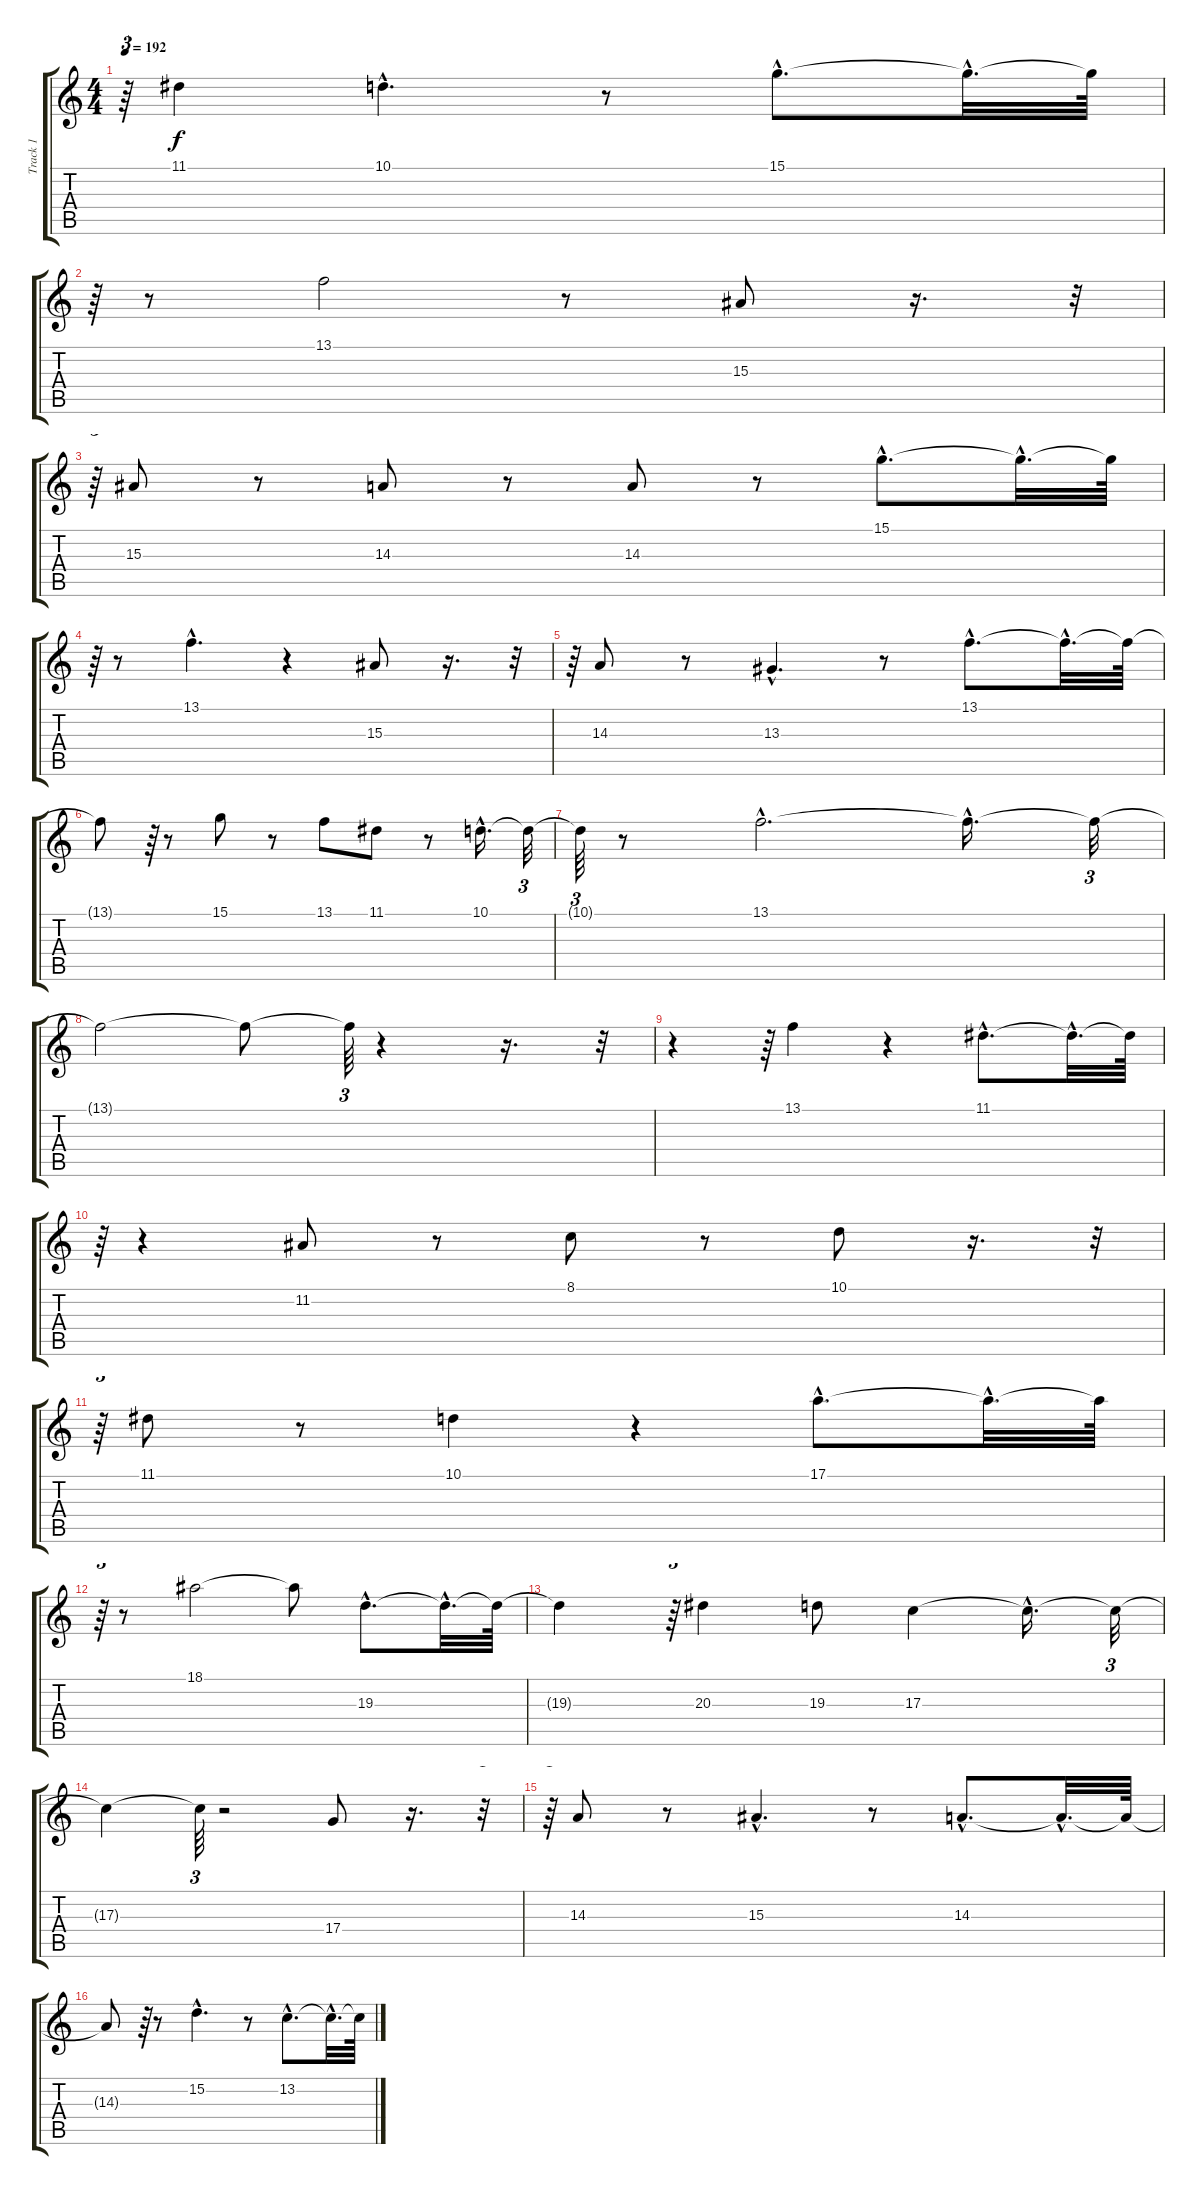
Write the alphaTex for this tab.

\track ("Track 1" "Track 1") {instrument lead1square}
\staff {score tabs}
\tuning (E4 B3 G3 D3 A2 E2) {hide}
\ts (4 4)
\tempo 192
\clef g2
\ks c
r.64{tu (3 2) dy f instrument lead1square} 11.1.4 10.1{hac}.4{d} r.8 15.1{hac}.8{d} 15.1{hac t}.32{d} 15.1{t}.64 |
r.64{tu (3 2)} r.8 13.1.2 r.8 15.3.8 r.16{d} r.32{tu (3 2)} |
r.64{tu (3 2)} 15.3.8 r.8 14.3.8 r.8 14.3.8 r.8 15.1{hac}.8{d} 15.1{hac t}.32{d} 15.1{t}.64 |
r.64{tu (3 2)} r.8 13.1{hac}.4{d} r.4 15.3.8 r.16{d} r.32{tu (3 2)} |
r.64{tu (3 2)} 14.3.8 r.8 13.3{hac}.4{d} r.8 13.1{hac}.8{d} 13.1{hac t}.32{d} 13.1{t}.64 |
13.1{t}.8 r.64{tu (3 2)} r.8 15.1.8 r.8 13.1.8 11.1.8 r.8 10.1{hac}.16{d} 10.1{t}.32{tu (3 2)} |
10.1{t}.64{tu (3 2)} r.8 13.1{hac}.2{d} 13.1{hac t}.16{d} 13.1{t}.32{tu (3 2)} |
13.1{t}.2 13.1{t}.8 13.1{t}.64{tu (3 2)} r.4 r.16{d} r.32{tu (3 2)} |
r.4 r.64{tu (3 2)} 13.1.4 r.4 11.1{hac}.8{d} 11.1{hac t}.32{d} 11.1{t}.64 |
r.64{tu (3 2)} r.4 11.2.8 r.8 8.1.8 r.8 10.1.8 r.16{d} r.32{tu (3 2)} |
r.64{tu (3 2)} 11.1.8 r.8 10.1.4 r.4 17.1{hac}.8{d} 17.1{hac t}.32{d} 17.1{t}.64 |
r.64{tu (3 2)} r.8 18.1.2 18.1{t}.8 19.3{hac}.8{d} 19.3{hac t}.32{d} 19.3{t}.64 |
19.3{t}.4 r.64{tu (3 2)} 20.3.4 19.3.8 17.3.4 17.3{hac t}.16{d} 17.3{t}.32{tu (3 2)} |
17.3{t}.4 17.3{t}.64{tu (3 2)} r.2 17.4.8 r.16{d} r.32{tu (3 2)} |
r.64{tu (3 2)} 14.3.8 r.8 15.3{hac}.4{d} r.8 14.3{hac}.8{d} 14.3{hac t}.32{d} 14.3{t}.64 |
14.3{t}.8 r.64{tu (3 2)} r.8 15.2{hac}.4{d} r.8 13.2{hac}.8{d} 13.2{hac t}.32{d} 13.2{t}.64
